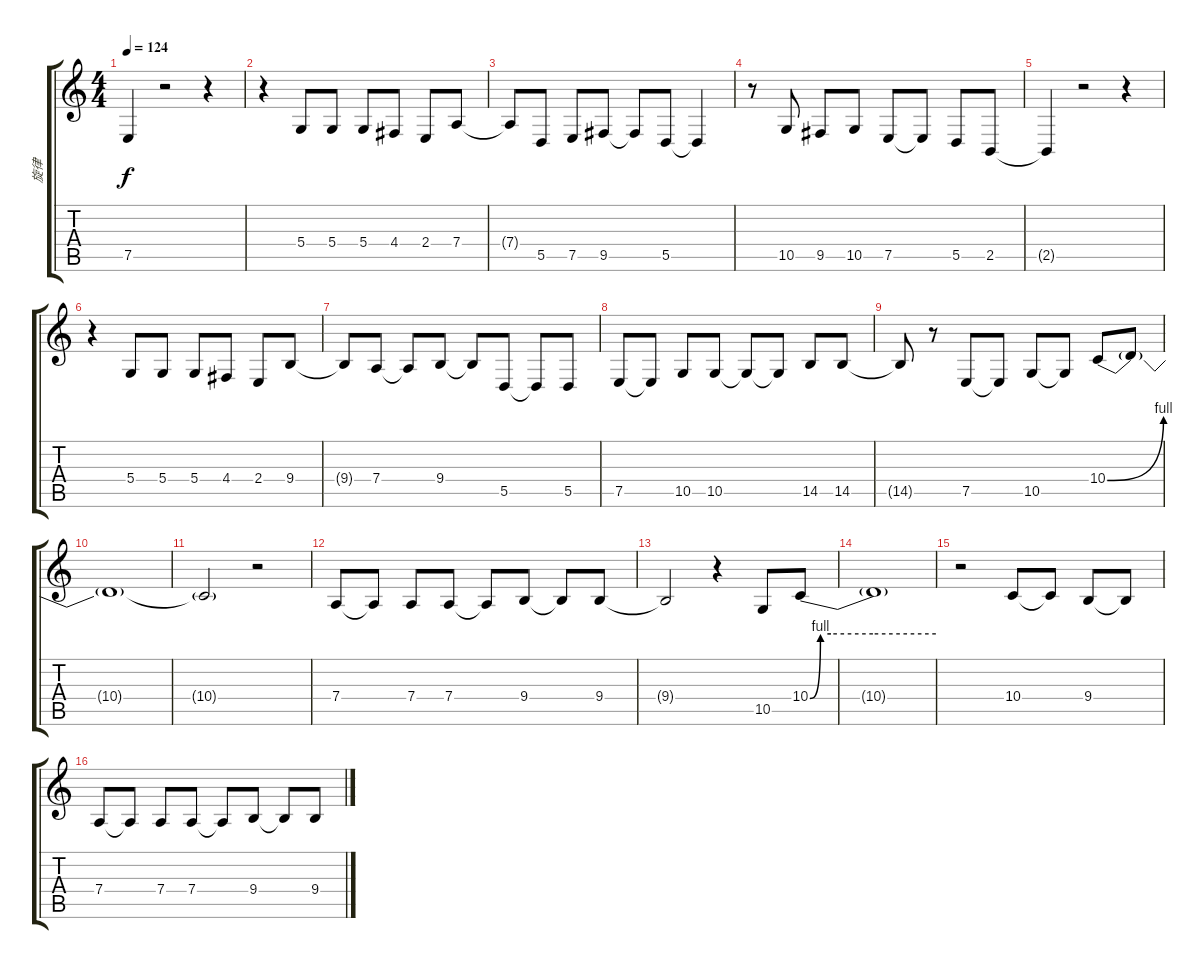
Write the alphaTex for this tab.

\track ("旋律" "旋律") {instrument tangoaccordion}
\staff {score tabs}
\tuning (E4 B3 G3 D3 A2 E2) {hide}
\ts (4 4)
\tempo 124
\clef g2
\ks c
7.5{t}.4{dy f} r.2 r.4 |
r.4 5.4.8 5.4.8 5.4.8 4.4.8 2.4.8 7.4.8 |
7.4{t}.8 5.5.8 7.5.8 9.5.8 9.5{t}.8 5.5.8 5.5{t}.4 |
r.8 10.5.8 9.5.8 10.5.8 7.5.8 7.5{t}.8 5.5.8 2.5.8 |
2.5{t}.4 r.2 r.4 |
r.4 5.4.8 5.4.8 5.4.8 4.4.8 2.4.8 9.4.8 |
9.4{t}.8 7.4.8 7.4{t}.8 9.4.8 9.4{t}.8 5.5.8 5.5{t}.8 5.5.8 |
7.5.8 7.5{t}.8 10.5.8 10.5.8 10.5{t}.8 10.5{t}.8 14.5.8 14.5.8 |
14.5{t}.8 r.8 7.5.8 7.5{t}.8 10.5.8 10.5{t}.8 10.4{be (bend 0 0 60 4)}.8 10.4{t}.8 |
10.4{t}.1 |
10.4{t}.2 r.2 |
7.4.8 7.4{t}.8 7.4.8 7.4.8 7.4{t}.8 9.4.8 9.4{t}.8 9.4.8 |
9.4{t}.2 r.4 10.5.8 10.4{be (custom 0 0 5 4 10 4 30 4 60 4)}.8 |
10.4{t}.1 |
r.2 10.4.8 10.4{t}.8 9.4.8 9.4{t}.8 |
7.4.8 7.4{t}.8 7.4.8 7.4.8 7.4{t}.8 9.4.8 9.4{t}.8 9.4.8
